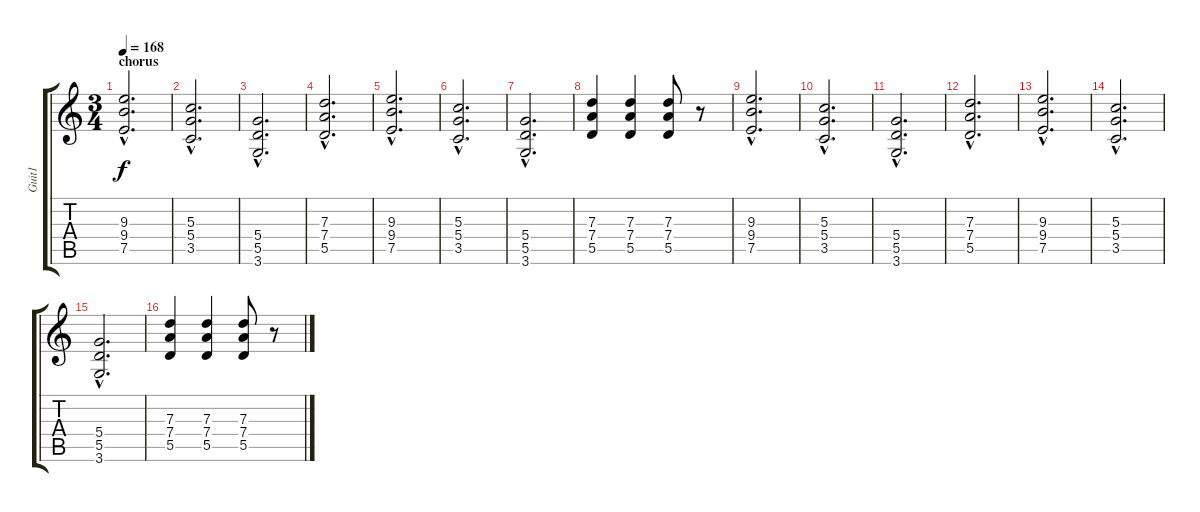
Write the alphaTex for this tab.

\track ("Guit1" "Guit1") {instrument overdrivenguitar}
\staff {score tabs}
\tuning (E4 B3 G3 D3 A2 E2) {hide}
\ts (3 4)
\section ("" "chorus")
\tempo 168
\clef g2
\ks c
(9.3{hac} 9.4{hac} 7.5{hac}).2{d dy f} |
(5.3{hac} 5.4{hac} 3.5{hac}).2{d} |
(5.4{hac} 5.5{hac} 3.6{hac}).2{d} |
(7.3{hac} 7.4{hac} 5.5{hac}).2{d} |
(9.3{hac} 9.4{hac} 7.5{hac}).2{d} |
(5.3{hac} 5.4{hac} 3.5{hac}).2{d} |
(5.4{hac} 5.5{hac} 3.6{hac}).2{d} |
(7.3 7.4 5.5).4 (7.3 7.4 5.5).4 (7.3 7.4 5.5).8 r.8 |
(9.3{hac} 9.4{hac} 7.5{hac}).2{d} |
(5.3{hac} 5.4{hac} 3.5{hac}).2{d} |
(5.4{hac} 5.5{hac} 3.6{hac}).2{d} |
(7.3{hac} 7.4{hac} 5.5{hac}).2{d} |
(9.3{hac} 9.4{hac} 7.5{hac}).2{d} |
(5.3{hac} 5.4{hac} 3.5{hac}).2{d} |
(5.4{hac} 5.5{hac} 3.6{hac}).2{d} |
(7.3 7.4 5.5).4 (7.3 7.4 5.5).4 (7.3 7.4 5.5).8 r.8
